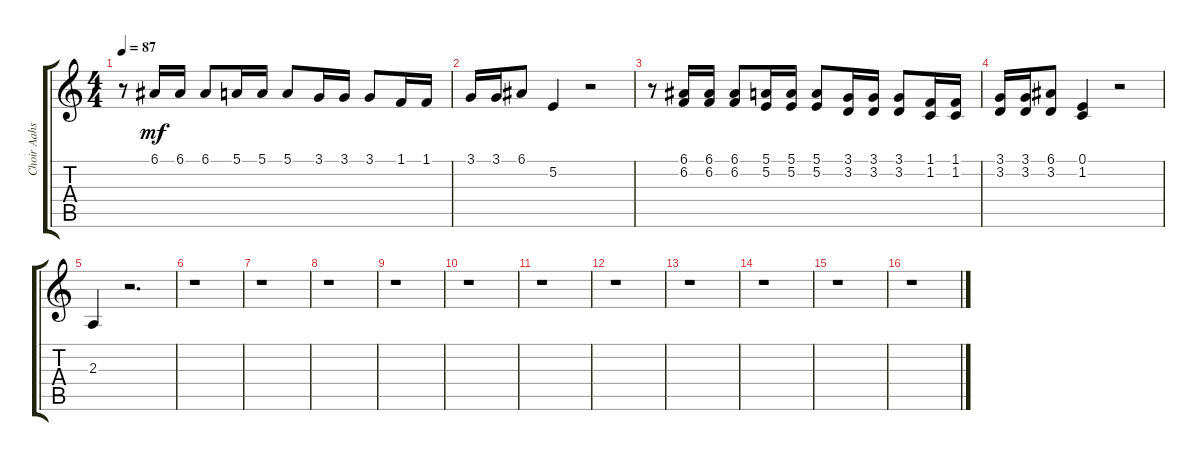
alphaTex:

\track ("Choir Aahs" "Choir Aahs") {instrument choiraahs}
\staff {score tabs}
\tuning (E4 B3 G3 D3 A2 E2) {hide}
\ts (4 4)
\tempo 87
\clef g2
\ks aminor
r.8{dy mf} 6.1.16 6.1.16 6.1.8 5.1.16 5.1.16 5.1.8 3.1.16 3.1.16 3.1.8 1.1.16 1.1.16 |
3.1.16 3.1.16 6.1.8 5.2.4 r.2 |
r.8 (6.1 6.2).16 (6.1 6.2).16 (6.1 6.2).8 (5.1 5.2).16 (5.1 5.2).16 (5.1 5.2).8 (3.1 3.2).16 (3.1 3.2).16 (3.1 3.2).8 (1.1 1.2).16 (1.1 1.2).16 |
(3.1 3.2).16 (3.1 3.2).16 (6.1 3.2).8 (0.1 1.2).4 r.2 |
2.3.4 r.2{d} |
r.1 |
r.1 |
r.1 |
r.1 |
r.1 |
r.1 |
r.1 |
r.1 |
r.1 |
r.1 |
r.1
